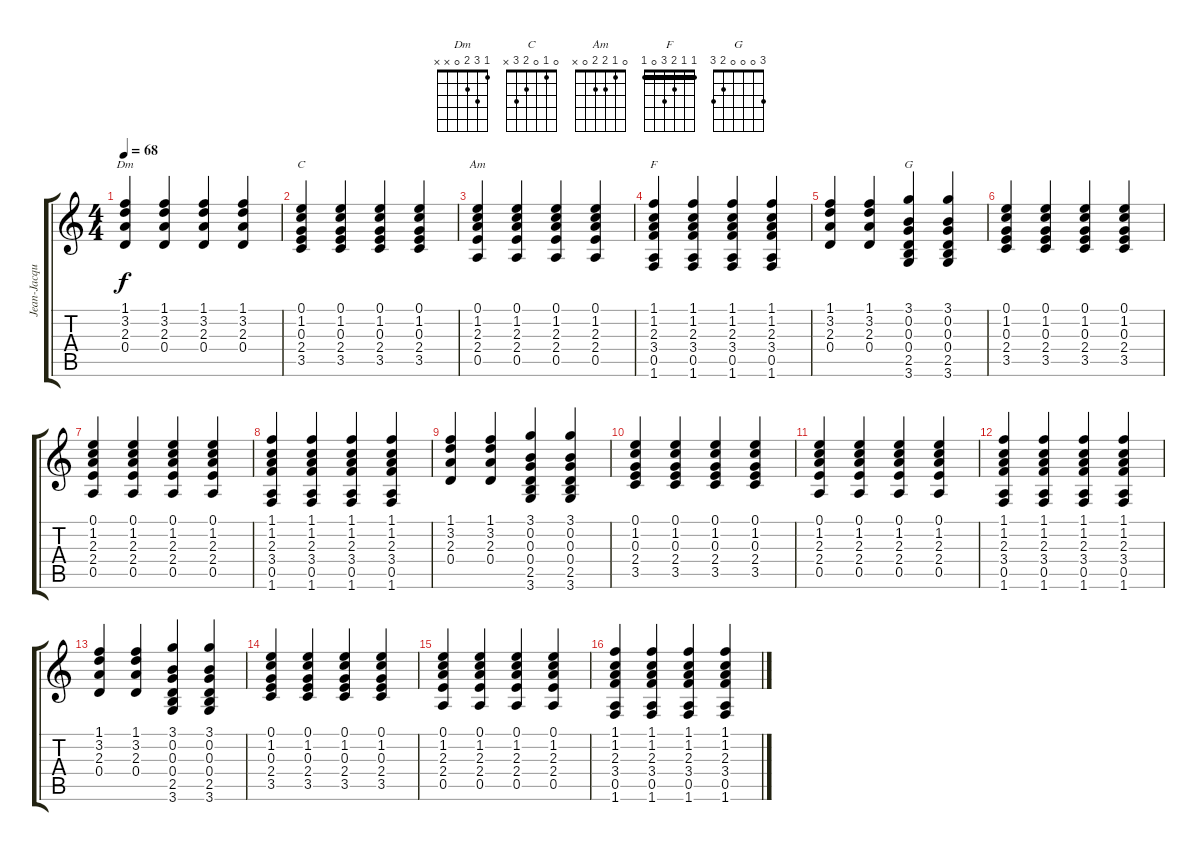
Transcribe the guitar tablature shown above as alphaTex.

\track ("Jean-Jacques Goldman" "Jean-Jacqu") {instrument acousticguitarsteel}
\staff {score tabs}
\tuning (E4 B3 G3 D3 A2 E2) {hide}
\chord ("Dm" 1 3 2 0 x x)
\chord ("C" 0 1 0 2 3 x)
\chord ("Am" 0 1 2 2 0 x)
\chord ("F" 1 1 2 3 0 1) {barre 1}
\chord ("G" 3 0 0 0 2 3)
\ts (4 4)
\tempo 68
\clef g2
\ks c
(1.1 3.2 2.3 0.4).4{ch "Dm" dy f} (1.1 3.2 2.3 0.4).4 (1.1 3.2 2.3 0.4).4 (1.1 3.2 2.3 0.4).4 |
(0.1 1.2 0.3 2.4 3.5).4{ch "C"} (0.1 1.2 0.3 2.4 3.5).4 (0.1 1.2 0.3 2.4 3.5).4 (0.1 1.2 0.3 2.4 3.5).4 |
(0.1 1.2 2.3 2.4 0.5).4{ch "Am"} (0.1 1.2 2.3 2.4 0.5).4 (0.1 1.2 2.3 2.4 0.5).4 (0.1 1.2 2.3 2.4 0.5).4 |
(1.1 1.2 2.3 3.4 0.5 1.6).4{ch "F"} (1.1 1.2 2.3 3.4 0.5 1.6).4 (1.1 1.2 2.3 3.4 0.5 1.6).4 (1.1 1.2 2.3 3.4 0.5 1.6).4 |
(1.1 3.2 2.3 0.4).4 (1.1 3.2 2.3 0.4).4 (3.1 0.2 0.3 0.4 2.5 3.6).4{ch "G"} (3.1 0.2 0.3 0.4 2.5 3.6).4 |
(0.1 1.2 0.3 2.4 3.5).4 (0.1 1.2 0.3 2.4 3.5).4 (0.1 1.2 0.3 2.4 3.5).4 (0.1 1.2 0.3 2.4 3.5).4 |
(0.1 1.2 2.3 2.4 0.5).4 (0.1 1.2 2.3 2.4 0.5).4 (0.1 1.2 2.3 2.4 0.5).4 (0.1 1.2 2.3 2.4 0.5).4 |
(1.1 1.2 2.3 3.4 0.5 1.6).4 (1.1 1.2 2.3 3.4 0.5 1.6).4 (1.1 1.2 2.3 3.4 0.5 1.6).4 (1.1 1.2 2.3 3.4 0.5 1.6).4 |
(1.1 3.2 2.3 0.4).4 (1.1 3.2 2.3 0.4).4 (3.1 0.2 0.3 0.4 2.5 3.6).4 (3.1 0.2 0.3 0.4 2.5 3.6).4 |
(0.1 1.2 0.3 2.4 3.5).4 (0.1 1.2 0.3 2.4 3.5).4 (0.1 1.2 0.3 2.4 3.5).4 (0.1 1.2 0.3 2.4 3.5).4 |
(0.1 1.2 2.3 2.4 0.5).4 (0.1 1.2 2.3 2.4 0.5).4 (0.1 1.2 2.3 2.4 0.5).4 (0.1 1.2 2.3 2.4 0.5).4 |
(1.1 1.2 2.3 3.4 0.5 1.6).4 (1.1 1.2 2.3 3.4 0.5 1.6).4 (1.1 1.2 2.3 3.4 0.5 1.6).4 (1.1 1.2 2.3 3.4 0.5 1.6).4 |
(1.1 3.2 2.3 0.4).4 (1.1 3.2 2.3 0.4).4 (3.1 0.2 0.3 0.4 2.5 3.6).4 (3.1 0.2 0.3 0.4 2.5 3.6).4 |
(0.1 1.2 0.3 2.4 3.5).4 (0.1 1.2 0.3 2.4 3.5).4 (0.1 1.2 0.3 2.4 3.5).4 (0.1 1.2 0.3 2.4 3.5).4 |
(0.1 1.2 2.3 2.4 0.5).4 (0.1 1.2 2.3 2.4 0.5).4 (0.1 1.2 2.3 2.4 0.5).4 (0.1 1.2 2.3 2.4 0.5).4 |
(1.1 1.2 2.3 3.4 0.5 1.6).4 (1.1 1.2 2.3 3.4 0.5 1.6).4 (1.1 1.2 2.3 3.4 0.5 1.6).4 (1.1 1.2 2.3 3.4 0.5 1.6).4
